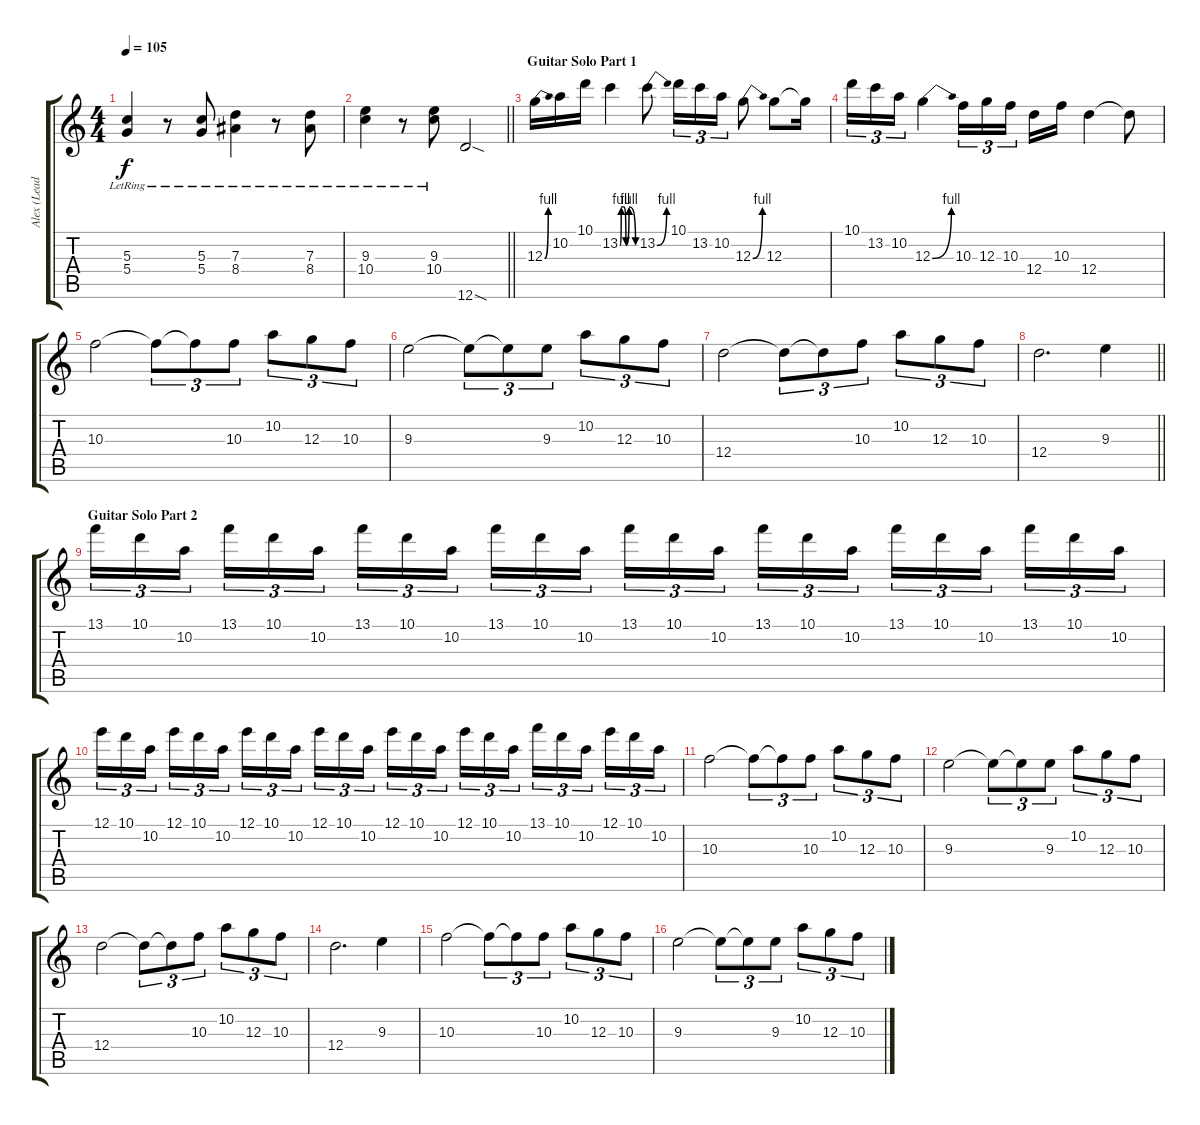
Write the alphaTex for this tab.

\track ("Alex (Lead Guitar)" "Alex (Lead") {instrument distortionguitar}
\staff {score tabs}
\tuning (E4 B3 G3 D3 A2 D2) {hide}
\ts (4 4)
\tempo 105
\clef g2
\ks c
(5.3{lr} 5.4{lr}).4{dy f instrument electricguitarjazz} r.8 (5.3{lr} 5.4{lr}).8 (7.3{lr} 8.4{lr}).4 r.8 (7.3{lr} 8.4{lr}).8 |
\barLineRight lightlight
(9.3{lr} 10.4{lr}).4 r.8 (9.3{lr} 10.4{lr}).8 12.6{sod}.2{instrument distortionguitar} |
\section ("" "Guitar Solo Part 1")
12.3{be (bend 0 0 60 4)}.16{volume 16} 10.2.16 10.1.16 13.2{be (custom 0 0 5 4 15 4 23 0 35 4 60 0)}.4 13.2{be (bend 0 0 60 4)}.8 10.1.16{tu (3 2)} 13.2.16{tu (3 2)} 10.2.16{tu (3 2)} 12.3{be (bend 0 0 60 4)}.8 12.3.8 12.3{t}.16 |
10.1.16{tu (3 2)} 13.2.16{tu (3 2)} 10.2.16{tu (3 2)} 12.3{be (bend 0 0 60 4)}.4 10.3.16{tu (3 2)} 12.3.16{tu (3 2)} 10.3.16{tu (3 2)} 12.4.16 10.3.16 12.4.4 12.4{t}.8 |
10.3.2{volume 16 instrument acousticguitarnylon} 10.3{t}.8{tu (3 2)} 10.3{t}.8{tu (3 2)} 10.3.8{tu (3 2)} 10.2.8{tu (3 2)} 12.3.8{tu (3 2)} 10.3.8{tu (3 2)} |
9.3.2 9.3{t}.8{tu (3 2)} 9.3{t}.8{tu (3 2)} 9.3.8{tu (3 2)} 10.2.8{tu (3 2)} 12.3.8{tu (3 2)} 10.3.8{tu (3 2)} |
12.4.2 12.4{t}.8{tu (3 2)} 12.4{t}.8{tu (3 2)} 10.3.8{tu (3 2)} 10.2.8{tu (3 2)} 12.3.8{tu (3 2)} 10.3.8{tu (3 2)} |
\barLineRight lightlight
12.4.2{d} 9.3.4 |
\section ("" "Guitar Solo Part 2")
13.1.16{tu (3 2) volume 13 instrument distortionguitar} 10.1.16{tu (3 2)} 10.2.16{tu (3 2) beam splitsecondary} 13.1.16{tu (3 2)} 10.1.16{tu (3 2)} 10.2.16{tu (3 2)} 13.1.16{tu (3 2)} 10.1.16{tu (3 2)} 10.2.16{tu (3 2) beam splitsecondary} 13.1.16{tu (3 2)} 10.1.16{tu (3 2)} 10.2.16{tu (3 2)} 13.1.16{tu (3 2)} 10.1.16{tu (3 2)} 10.2.16{tu (3 2) beam splitsecondary} 13.1.16{tu (3 2)} 10.1.16{tu (3 2)} 10.2.16{tu (3 2)} 13.1.16{tu (3 2)} 10.1.16{tu (3 2)} 10.2.16{tu (3 2) beam splitsecondary} 13.1.16{tu (3 2)} 10.1.16{tu (3 2)} 10.2.16{tu (3 2)} |
12.1.16{tu (3 2)} 10.1.16{tu (3 2)} 10.2.16{tu (3 2) beam splitsecondary} 12.1.16{tu (3 2)} 10.1.16{tu (3 2)} 10.2.16{tu (3 2)} 12.1.16{tu (3 2)} 10.1.16{tu (3 2)} 10.2.16{tu (3 2) beam splitsecondary} 12.1.16{tu (3 2)} 10.1.16{tu (3 2)} 10.2.16{tu (3 2)} 12.1.16{tu (3 2)} 10.1.16{tu (3 2)} 10.2.16{tu (3 2) beam splitsecondary} 12.1.16{tu (3 2)} 10.1.16{tu (3 2)} 10.2.16{tu (3 2)} 13.1.16{tu (3 2)} 10.1.16{tu (3 2)} 10.2.16{tu (3 2) beam splitsecondary} 12.1.16{tu (3 2)} 10.1.16{tu (3 2)} 10.2.16{tu (3 2)} |
10.3.2{instrument acousticguitarnylon} 10.3{t}.8{tu (3 2)} 10.3{t}.8{tu (3 2)} 10.3.8{tu (3 2)} 10.2.8{tu (3 2)} 12.3.8{tu (3 2)} 10.3.8{tu (3 2)} |
9.3.2 9.3{t}.8{tu (3 2)} 9.3{t}.8{tu (3 2)} 9.3.8{tu (3 2)} 10.2.8{tu (3 2)} 12.3.8{tu (3 2)} 10.3.8{tu (3 2)} |
12.4.2 12.4{t}.8{tu (3 2)} 12.4{t}.8{tu (3 2)} 10.3.8{tu (3 2)} 10.2.8{tu (3 2)} 12.3.8{tu (3 2)} 10.3.8{tu (3 2)} |
12.4.2{d} 9.3.4 |
10.3.2 10.3{t}.8{tu (3 2)} 10.3{t}.8{tu (3 2)} 10.3.8{tu (3 2)} 10.2.8{tu (3 2)} 12.3.8{tu (3 2)} 10.3.8{tu (3 2)} |
9.3.2 9.3{t}.8{tu (3 2)} 9.3{t}.8{tu (3 2)} 9.3.8{tu (3 2)} 10.2.8{tu (3 2)} 12.3.8{tu (3 2)} 10.3.8{tu (3 2)}
